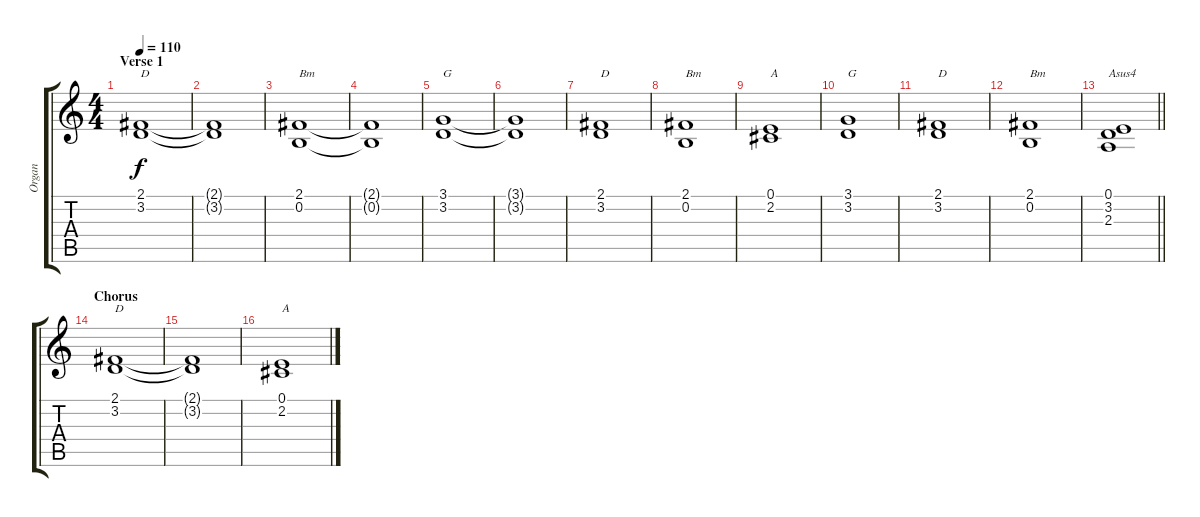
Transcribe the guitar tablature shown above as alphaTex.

\track ("Organ" "Organ") {instrument percussiveorgan}
\staff {score tabs}
\tuning (E4 B3 G3 D3 A2 E2) {hide}
\ts (4 4)
\section ("" "Verse 1")
\tempo 110
\clef g2
\ks c
(2.1 3.2).1{txt "D" dy f} |
(2.1{t} 3.2{t}).1 |
(2.1 0.2).1{txt "Bm"} |
(2.1{t} 0.2{t}).1 |
(3.1 3.2).1{txt "G"} |
(3.1{t} 3.2{t}).1 |
(2.1 3.2).1{txt "D"} |
(2.1 0.2).1{txt "Bm"} |
(0.1 2.2).1{txt "A"} |
(3.1 3.2).1{txt "G"} |
(2.1 3.2).1{txt "D"} |
(2.1 0.2).1{txt "Bm"} |
\barLineRight lightlight
(0.1 3.2 2.3).1{txt "Asus4"} |
\section ("" "Chorus")
(2.1 3.2).1{txt "D"} |
(2.1{t} 3.2{t}).1 |
(0.1 2.2).1{txt "A"}
